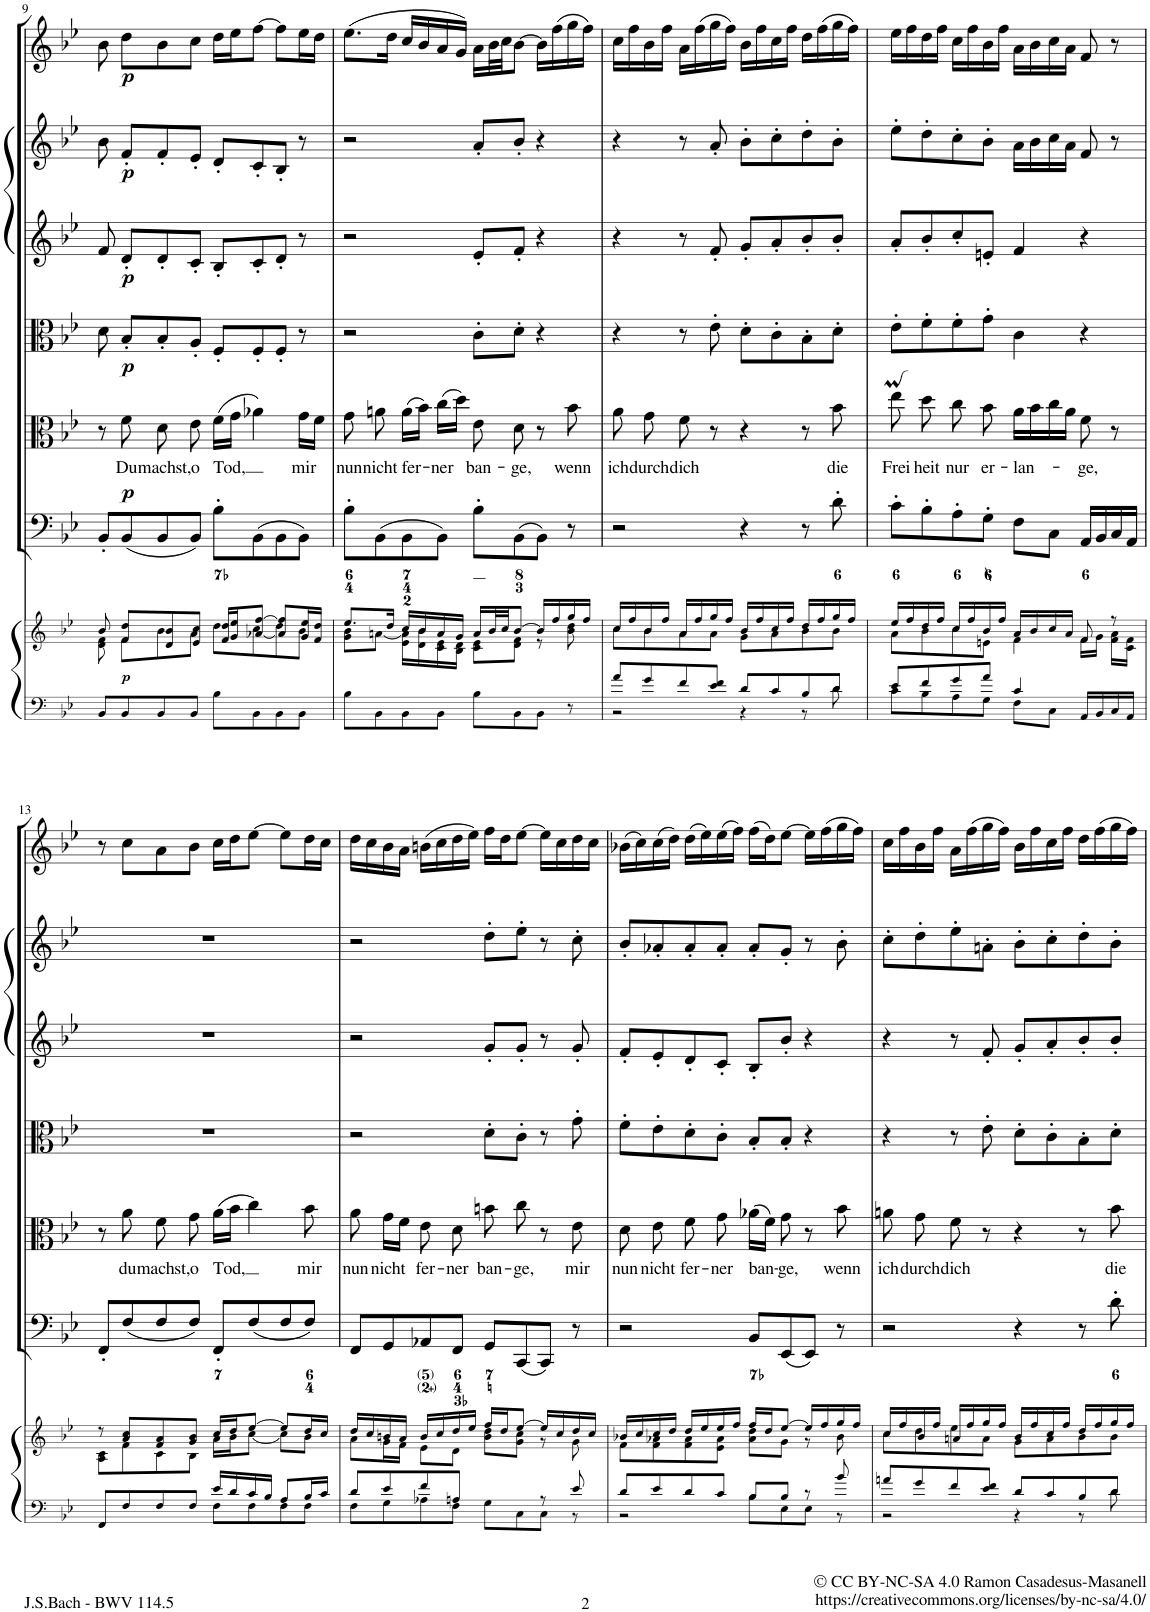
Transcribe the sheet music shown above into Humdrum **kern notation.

**kern	**kern	**dynam	**kern	**dynam	**kern	**text	**kern	**dynam	**kern	**dynam	**kern	**dynam	**kern	**dynam
*part7	*part7	*part7	*part6	*part6	*part5	*part5	*part4	*part4	*part3	*part3	*part2	*part2	*part1	*part1
*staff8	*staff7	*staff7/8	*staff6	*staff6	*staff5	*staff5	*staff4	*staff4	*staff3	*staff3	*staff2	*staff2	*staff1	*staff1
*I"Piano reduction	*	*	*I"Continuo	*	*I"Alto	*	*I"Viola	*	*I"Violino II	*	*I"Violino I	*	*I"Oboe I	*
*I'Pno	*	*	*	*	*	*	*I'Vla	*	*I'Vln	*	*I'Vln	*	*I'Ob	*
!!LO:PB:g=z
*clefF4	*clefG2	*	*clefF4	*	*clefC3	*	*clefC3	*	*clefG2	*	*clefG2	*	*clefG2	*
*k[b-e-]	*k[b-e-]	*	*k[b-e-]	*	*k[b-e-]	*	*k[b-e-]	*	*k[b-e-]	*	*k[b-e-]	*	*k[b-e-]	*
*M4/4	*M4/4	*	*M4/4	*	*M4/4	*	*M4/4	*	*M4/4	*	*M4/4	*	*M4/4	*
*met(c)	*met(c)	*	*met(c)	*	*met(c)	*	*met(c)	*	*met(c)	*	*met(c)	*	*met(c)	*
=9	=9	=9	=9	=9	=9	=9	=9	=9	=9	=9	=9	=9	=9	=9
*	*^	*	*	*	*	*	*	*	*	*	*	*	*	*
8BB-/L	8b-/	8d\ 8f\	.	8BB-'/L	.	8r	.	8d\	.	8f/	.	8b-\	.	8b-\	.
!	!	!	!LO:DY:b	!	!LO:DY:a	!	!LO:LY:b	!	!LO:DY:b	!	!LO:DY:b	!	!LO:DY:b	!	!LO:DY:b
8BB-/	8f/ 8dd/L	8f\L	p	(8BB-/	p	8f\	Du	8B-'/L	p	8d'/L	p	8f'/L	p	8dd\L	p
!	!	!	!	!	!	!	!LO:LY:b	!	!	!	!	!	!	!	!
8BB-/	8d/ 8b-/	8b-\	.	8BB-/	.	8d\	machst,	8B-'/	.	8d'/	.	8f'/	.	8b-\	.
!	!	!	!	!	!	!	!LO:LY:b	!	!	!	!	!	!	!	!
8BB-/J	8e-/ 8cc/J	8a\J	.	8BB-/J)	.	8e-\	o	8A'/J	.	8c'/J	.	8e-'/J	.	8cc\J	.
!	!	!	!	!	!	!	!LO:LY:b	!	!	!	!	!	!	!	!
8B-\L	16f/ 16dd/LL	8dd\L	.	8B-'\L	.	(16f\LL	Tod,	8F'/L	.	8B-'/L	.	8d'/L	.	16dd\LL	.
.	16g/ 16ee-/J	.	.	.	.	16g\JJ	.	.	.	.	.	.	.	16ee-\J	.
8BB-\	[<8a-X/ [8ff/J	8cc\	.	(8BB-\	.	4a-X\)	.	8F'/	.	8c'/	.	8c'/	.	[8ff\J	.
8BB-\	8a-/] 8ff/]L	8dd\	.	8BB-\	.	.	.	8F'/J	.	8d'/J	.	8B-'/J	.	8ff\L]	.
!	!	!	!	!	!	!	!LO:LY:b	!	!	!	!	!	!	!	!
8BB-\J	16g/ 16ee-/L	8b-\J	.	8BB-\J)	.	16g\LL	mir	8r	.	8r	.	8r	.	16ee-\L	.
.	16f/ 16dd/JJ	.	.	.	.	16f\JJ	.	.	.	.	.	.	.	16dd\JJ	.
=10	=10	=10	=10	=10	=10	=10	=10	=10	=10	=10	=10	=10	=10	=10	=10
!	!	!	!	!	!	!	!LO:LY:b	!	!	!	!	!	!	!	!
8B-\L	8.ee-/L	8g\ 8b-\L	.	8B-'\L	.	8g\	nun	2r	.	2r	.	2r	.	(8.ee-\L	.
!	!	!	!	!	!	!	!LO:LY:b	!	!	!	!	!	!	!	!
8BB-\	.	[8an\J	.	(8BB-\	.	8an\	nicht	.	.	.	.	.	.	.	.
.	16dd/Jk	.	.	.	.	.	.	.	.	.	.	.	.	16dd\Jk	.
!	!	!	!	!	!	!	!LO:LY:b	!	!	!	!	!	!	!	!
8BB-\	16cc/LL	16e-\ 16a\]LL	.	8BB-\	.	(16a\LL	fer-	.	.	.	.	.	.	16cc/LL	.
.	16b-/	16d\ 16b-\	.	.	.	16b-\JJ)	.	.	.	.	.	.	.	16b-/	.
!	!	!	!	!	!	!	!LO:LY:b	!	!	!	!	!	!	!	!
8BB-\J	16a/	16c\ 16e-\	.	8BB-\J)	.	(16cc\LL	-ner	.	.	.	.	.	.	16a/	.
.	16g/JJ	16B-\ 16d\JJ	.	.	.	16dd\JJ)	.	.	.	.	.	.	.	16g/JJ)	.
!	!	!	!	!	!	!	!LO:LY:b	!	!	!	!	!	!	!	!
8B-\L	16a/LL	8c\ 8e-\L	.	8B-'\L	.	8e-\	ban-	8c'\L	.	8e-'/L	.	8a'/L	.	16a\LL	.
.	32b-/L	.	.	.	.	.	.	.	.	.	.	.	.	32b-\L	.
.	32cc/JJ	.	.	.	.	.	.	.	.	.	.	.	.	32cc\JJ	.
!	!	!	!	!	!	!	!LO:LY:b	!	!	!	!	!	!	!	!
8BB-\	[8b-/J	8d\ 8f\J	.	(8BB-\	.	8d\	-ge,	8d'\J	.	8f'/J	.	8b-'/J	.	[8b-\J	.
8BB-\J	16b-/LL]	8r	.	8BB-\J)	.	8r	.	4r	.	4r	.	4r	.	16b-\LL]	.
.	16ff/	.	.	.	.	.	.	.	.	.	.	.	.	(16ff\	.
!	!	!	!	!	!	!	!LO:LY:b	!	!	!	!	!	!	!	!
8r	16gg/	8b-\ 8dd\	.	8r	.	8b-\	wenn	.	.	.	.	.	.	16gg\	.
.	16ff/JJ	.	.	.	.	.	.	.	.	.	.	.	.	16ff\JJ)	.
=11	=11	=11	=11	=11	=11	=11	=11	=11	=11	=11	=11	=11	=11	=11	=11
*^	*	*	*	*	*	*	*	*	*	*	*	*	*	*	*
!	!	!	!	!	!	!	!	!LO:LY:b	!	!	!	!	!	!	!	!
8a/L	2r	16cc/LL	8cc\L	.	2r	.	8a\	ich	4r	.	4r	.	4r	.	16cc\LL	.
.	.	16ff/	.	.	.	.	.	.	.	.	.	.	.	.	16ff\	.
!	!	!	!	!	!	!	!	!LO:LY:b	!	!	!	!	!	!	!	!
8g/	.	16b-/	8b-\	.	.	.	8g\	durch	.	.	.	.	.	.	16b-\	.
.	.	16ff/JJ	.	.	.	.	.	.	.	.	.	.	.	.	16ff\JJ	.
!	!	!	!	!	!	!	!	!LO:LY:b	!	!	!	!	!	!	!	!
8f/	.	16a/LL	8a\	.	.	.	8f\	dich	8r	.	8r	.	8r	.	16a\LL	.
.	.	16ff/	.	.	.	.	.	.	.	.	.	.	.	.	(16ff\	.
8e-/ 8f/J	.	16gg/	8a\J	.	.	.	8r	.	8e-'\	.	8f'/	.	8a'/	.	16gg\	.
.	.	16ff/JJ	.	.	.	.	.	.	.	.	.	.	.	.	16ff\JJ)	.
8d/L	4r	16b-/LL	8g\L	.	4r	.	4r	.	8d'\L	.	8g'/L	.	8b-'\L	.	16b-\LL	.
.	.	16ff/	.	.	.	.	.	.	.	.	.	.	.	.	16ff\	.
8c/	.	16cc/	8a\	.	.	.	.	.	8c'\	.	8a'/	.	8cc'\	.	16cc\	.
.	.	16ff/JJ	.	.	.	.	.	.	.	.	.	.	.	.	16ff\JJ	.
8B-/	8r	16dd/LL	8b-\	.	8r	.	8r	.	8B-'\	.	8b-'/	.	8dd'\	.	16dd\LL	.
.	.	16ff/	.	.	.	.	.	.	.	.	.	.	.	.	(16ff\	.
!	!	!	!	!	!	!	!	!LO:LY:b	!	!	!	!	!	!	!	!
8d/J	8d\	16gg/	8b-\J	.	8d'\	.	8b-\	die	8d'\J	.	8b-'/J	.	8b-'\J	.	16gg\	.
.	.	16ff/JJ	.	.	.	.	.	.	.	.	.	.	.	.	16ff\JJ)	.
=12	=12	=12	=12	=12	=12	=12	=12	=12	=12	=12	=12	=12	=12	=12	=12	=12
!	!	!	!	!	!	!	!	!LO:LY:b	!	!	!	!	!	!	!	!
8e-/L	8c\L	16ee-/LL	8a\L	.	8c'\L	.	8ee-\	Frei-	8e-'\L	.	8a'/L	.	8ee-'\L	.	16ee-\LL	.
.	.	16ff/	.	.	.	.	.	.	.	.	.	.	.	.	16ff\	.
!	!	!	!	!	!	!	!	!LO:LY:b	!	!	!	!	!	!	!	!
8f/	8B-\	16dd/	8b-\	.	8B-'\	.	8dd\	-heit	8f'\	.	8b-'/	.	8dd'\	.	16dd\	.
.	.	16ff/JJ	.	.	.	.	.	.	.	.	.	.	.	.	16ff\JJ	.
!	!	!	!	!	!	!	!	!LO:LY:b	!	!	!	!	!	!	!	!
8g/	8A\	16cc/LL	8cc\	.	8A'\	.	8cc\	nur	8f'\	.	8cc'/	.	8cc'\	.	16cc\LL	.
.	.	16ff/	.	.	.	.	.	.	.	.	.	.	.	.	16ff\	.
!	!	!	!	!	!	!	!	!LO:LY:b	!	!	!	!	!	!	!	!
8a/J	8G\J	16b-/	8en\J	.	8G'\J	.	8b-\	er-	8g'\J	.	8en'/J	.	8b-'\J	.	16b-\	.
.	.	16ff/JJ	.	.	.	.	.	.	.	.	.	.	.	.	16ff\JJ	.
!	!	!	!	!	!	!	!	!LO:LY:b	!	!	!	!	!	!	!	!
4c/	8F\L	16a/LL	4f\	.	8F\L	.	16a\LL	-lan-	4c\	.	4f/	.	16a\LL	.	16a\LL	.
.	.	16b-/	.	.	.	.	16b-\	.	.	.	.	.	16b-\	.	16b-\	.
.	8C\J	16cc/	.	.	8C\J	.	16cc\	.	.	.	.	.	16cc\	.	16cc\	.
.	.	16a/JJ	.	.	.	.	16a\JJ	.	.	.	.	.	16a\JJ	.	16a\JJ	.
!	!	!	!	!	!	!	!	!LO:LY:b	!	!	!	!	!	!	!	!
16AA/LL	4ryy	8f/	16f\LL	.	16AA/LL	.	8f\	-ge,	4r	.	4r	.	8f/	.	8f/	.
16BB-/	.	.	16g\JJ	.	16BB-/	.	.	.	.	.	.	.	.	.	.	.
16C/	.	8r	16f\ 16a\LL	.	16C/	.	8r	.	.	.	.	.	8r	.	8r	.
16AA/JJ	.	.	16c\ 16f\JJ	.	16AA/JJ	.	.	.	.	.	.	.	.	.	.	.
!!LO:LB:g=z
=13	=13	=13	=13	=13	=13	=13	=13	=13	=13	=13	=13	=13	=13	=13	=13	=13
8FF/L	2ryy	8r	8A\ 8c\L	.	8FF'/L	.	8r	.	1r	.	1r	.	1r	.	8r	.
!	!	!	!	!	!	!	!	!LO:LY:b	!	!	!	!	!	!	!	!
8F/	.	8a/ 8cc/L	8f\	.	(8F/	.	8a\	du	.	.	.	.	.	.	8cc\L	.
!	!	!	!	!	!	!	!	!LO:LY:b	!	!	!	!	!	!	!	!
8F/	.	8f/ 8a/	8c\	.	8F/	.	8f\	machst,	.	.	.	.	.	.	8a\	.
!	!	!	!	!	!	!	!	!LO:LY:b	!	!	!	!	!	!	!	!
8F/J	.	8g/ 8b-/J	8B-\J	.	8F/J)	.	8g\	o	.	.	.	.	.	.	8b-\J	.
!	!	!	!	!	!	!	!	!LO:LY:b	!	!	!	!	!	!	!	!
16e-/LL	8F\L	16cc/LL	16a\LL	.	8FF'/L	.	(16a\LL	Tod,	.	.	.	.	.	.	16cc\LL	.
16d/	.	16dd/J	16b-\J	.	.	.	16b-\JJ	.	.	.	.	.	.	.	16dd\J	.
16c/	8F\	[8ee-/J	[8cc\J	.	(8F/	.	4cc\)	.	.	.	.	.	.	.	[8ee-\J	.
16B-/JJ	.	.	.	.	.	.	.	.	.	.	.	.	.	.	.	.
8A/L	8F\	8ee-/L]	8cc\L]	.	8F/	.	.	.	.	.	.	.	.	.	8ee-\L]	.
!	!	!	!	!	!	!	!	!LO:LY:b	!	!	!	!	!	!	!	!
16B-/L	8F\J	16dd/L	8b-\J	.	8F/J)	.	8b-\	mir	.	.	.	.	.	.	16dd\L	.
16c/JJ	.	16cc/JJ	.	.	.	.	.	.	.	.	.	.	.	.	16cc\JJ	.
=14	=14	=14	=14	=14	=14	=14	=14	=14	=14	=14	=14	=14	=14	=14	=14	=14
!	!	!	!	!	!	!	!	!LO:LY:b	!	!	!	!	!	!	!	!
8d/L	8F\L	16dd/LL	8a\L	.	8FF/L	.	8a\	nun	2r	.	2r	.	2r	.	16dd\LL	.
.	.	16cc/	.	.	.	.	.	.	.	.	.	.	.	.	16cc\	.
!	!	!	!	!	!	!	!	!LO:LY:b	!	!	!	!	!	!	!	!
8e-/	8G\	16bn/	16g\L	.	8GG/	.	16g\LL	nicht	.	.	.	.	.	.	16bn\	.
.	.	16a/JJ	16f\JJ	.	.	.	16f\JJ	.	.	.	.	.	.	.	16a\JJ	.
!	!	!	!	!	!	!	!	!LO:LY:b	!	!	!	!	!	!	!	!
8f/	8A-X\	16b/LL	8e-\L	.	8AA-X/	.	8e-\	fer-	.	.	.	.	.	.	(16bn\LL	.
.	.	16cc/	.	.	.	.	.	.	.	.	.	.	.	.	16cc\	.
!	!	!	!	!	!	!	!	!LO:LY:b	!	!	!	!	!	!	!	!
8An/J	8F\J	16dd/	8d\J	.	8FF/J	.	8d\	-ner	.	.	.	.	.	.	16dd\	.
.	.	16ee-/JJ	.	.	.	.	.	.	.	.	.	.	.	.	16ee-\JJ)	.
!	!	!	!	!	!	!	!	!LO:LY:b	!	!	!	!	!	!	!	!
4ryy	8G\L	16ff/LL	8b\ 8dd\L	.	8GG/L	.	8bn\	ban-	8d'\L	.	8g'/L	.	8dd'\L	.	16ff\LL	.
.	.	16dd/J	.	.	.	.	.	.	.	.	.	.	.	.	16dd\J	.
!	!	!	!	!	!	!	!	!LO:LY:b	!	!	!	!	!	!	!	!
.	8C\	[8ee-/J	8g\ 8cc\J	.	(8CC/	.	8cc\	-ge,	8c'\J	.	8g'/J	.	8ee-'\J	.	[8ee-\J	.
8r	8C\J	16ee-/LL]	8r	.	8CC/J)	.	8r	.	8r	.	8r	.	8r	.	16ee-\LL]	.
.	.	16cc/	.	.	.	.	.	.	.	.	.	.	.	.	16cc\	.
!	!	!	!	!	!	!	!	!LO:LY:b	!	!	!	!	!	!	!	!
8e-/	8r	16dd/	8g\	.	8r	.	8e-\	mir	8g'\	.	8g'/	.	8cc'\	.	16dd\	.
.	.	16cc/JJ	.	.	.	.	.	.	.	.	.	.	.	.	16cc\JJ	.
=15	=15	=15	=15	=15	=15	=15	=15	=15	=15	=15	=15	=15	=15	=15	=15	=15
!	!	!	!	!	!	!	!	!LO:LY:b	!	!	!	!	!	!	!	!
8d/L	2r	16b-X/LL	8f\L	.	2r	.	8d\	nun	8f'\L	.	8f'/L	.	8b-'/L	.	(16b-X\LL	.
.	.	16cc/	.	.	.	.	.	.	.	.	.	.	.	.	16cc\)	.
!	!	!	!	!	!	!	!	!LO:LY:b	!	!	!	!	!	!	!	!
8e-/	.	16cc/	8f\ 8a-X\	.	.	.	8e-\	nicht	8e-'\	.	8e-'/	.	8a-X'/	.	(16cc\	.
.	.	16dd/JJ	.	.	.	.	.	.	.	.	.	.	.	.	16dd\JJ)	.
!	!	!	!	!	!	!	!	!LO:LY:b	!	!	!	!	!	!	!	!
8d/	.	16dd/LL	8f\ 8a-\	.	.	.	8f\	fer-	8d'\	.	8d'/	.	8a-'/	.	(16dd\LL	.
.	.	16ee-/	.	.	.	.	.	.	.	.	.	.	.	.	16ee-\)	.
!	!	!	!	!	!	!	!	!LO:LY:b	!	!	!	!	!	!	!	!
8c/J	.	16ee-/	8e-\ 8a-\J	.	.	.	8g\	-ner	8c'\J	.	8c'/J	.	8a-'/J	.	(16ee-\	.
.	.	16ff/JJ	.	.	.	.	.	.	.	.	.	.	.	.	16ff\JJ)	.
!	!	!	!	!	!	!	!	!LO:LY:b	!	!	!	!	!	!	!	!
8B-/L	8B-\L	16ff/LL	8a-\ 8dd\L	.	8BB-/L	.	(16a-X\LL	ban-	8B-'/L	.	8B-'/L	.	8a-'/L	.	(16ff\LL	.
.	.	16dd/J	.	.	.	.	16f\JJ)	.	.	.	.	.	.	.	16dd\J)	.
!	!	!	!	!	!	!	!	!LO:LY:b	!	!	!	!	!	!	!	!
8B-/J	8E-\	[8ee-/J	8g\J	.	(8EE-/	.	8g\	-ge,	8B-'/J	.	8b-'/J	.	8g'/J	.	[8ee-\J	.
8r	8E-\J	16ee-/LL]	8r	.	8EE-/J)	.	8r	.	4r	.	4r	.	8r	.	16ee-\LL]	.
.	.	16ff/	.	.	.	.	.	.	.	.	.	.	.	.	(16ff\	.
!	!	!	!	!	!	!	!	!LO:LY:b	!	!	!	!	!	!	!	!
8b-/	8r	16gg/	8b-\	.	8r	.	8b-\	wenn	.	.	.	.	8b-'\	.	16gg\	.
.	.	16ff/JJ	.	.	.	.	.	.	.	.	.	.	.	.	16ff\JJ)	.
=16	=16	=16	=16	=16	=16	=16	=16	=16	=16	=16	=16	=16	=16	=16	=16	=16
!	!	!	!	!	!	!	!	!LO:LY:b	!	!	!	!	!	!	!	!
8an/L	2r	16cc/LL	8cc\L	.	2r	.	8an\	ich	4r	.	4r	.	8cc'\L	.	16cc\LL	.
.	.	16ff/	.	.	.	.	.	.	.	.	.	.	.	.	16ff\	.
!	!	!	!	!	!	!	!	!LO:LY:b	!	!	!	!	!	!	!	!
8g/	.	16b-/	8dd\	.	.	.	8g\	durch	.	.	.	.	8dd'\	.	16b-\	.
.	.	16ff/JJ	.	.	.	.	.	.	.	.	.	.	.	.	16ff\JJ	.
!	!	!	!	!	!	!	!	!LO:LY:b	!	!	!	!	!	!	!	!
8f/	.	16an/LL	8ee-\	.	.	.	8f\	dich	8r	.	8r	.	8ee-'\	.	16a\LL	.
.	.	16ff/	.	.	.	.	.	.	.	.	.	.	.	.	(16ff\	.
8e-/ 8f/J	.	16gg/	8a\J	.	.	.	8r	.	8e-'\	.	8f'/	.	8an'\J	.	16gg\	.
.	.	16ff/JJ	.	.	.	.	.	.	.	.	.	.	.	.	16ff\JJ)	.
8d/L	4r	16b-/LL	8g\L	.	4r	.	4r	.	8d'\L	.	8g'/L	.	8b-'\L	.	16b-\LL	.
.	.	16ff/	.	.	.	.	.	.	.	.	.	.	.	.	16ff\	.
8c/	.	16cc/	8a\	.	.	.	.	.	8c'\	.	8a'/	.	8cc'\	.	16cc\	.
.	.	16ff/JJ	.	.	.	.	.	.	.	.	.	.	.	.	16ff\JJ	.
8B-/	8r	16dd/LL	8b-\	.	8r	.	8r	.	8B-'\	.	8b-'/	.	8dd'\	.	16dd\LL	.
.	.	16ff/	.	.	.	.	.	.	.	.	.	.	.	.	(16ff\	.
!	!	!	!	!	!	!	!	!LO:LY:b	!	!	!	!	!	!	!	!
8d/J	8d\	16gg/	8b-\J	.	8d'\	.	8b-\	die	8d'\J	.	8b-'/J	.	8b-'\J	.	16gg\	.
.	.	16ff/JJ	.	.	.	.	.	.	.	.	.	.	.	.	16ff\JJ)	.
*v	*v	*	*	*	*	*	*	*	*	*	*	*	*	*	*	*
*	*v	*v	*	*	*	*	*	*	*	*	*	*	*	*	*
=	=	=	=	=	=	=	=	=	=	=	=	=	=	=
*-	*-	*-	*-	*-	*-	*-	*-	*-	*-	*-	*-	*-	*-	*-
